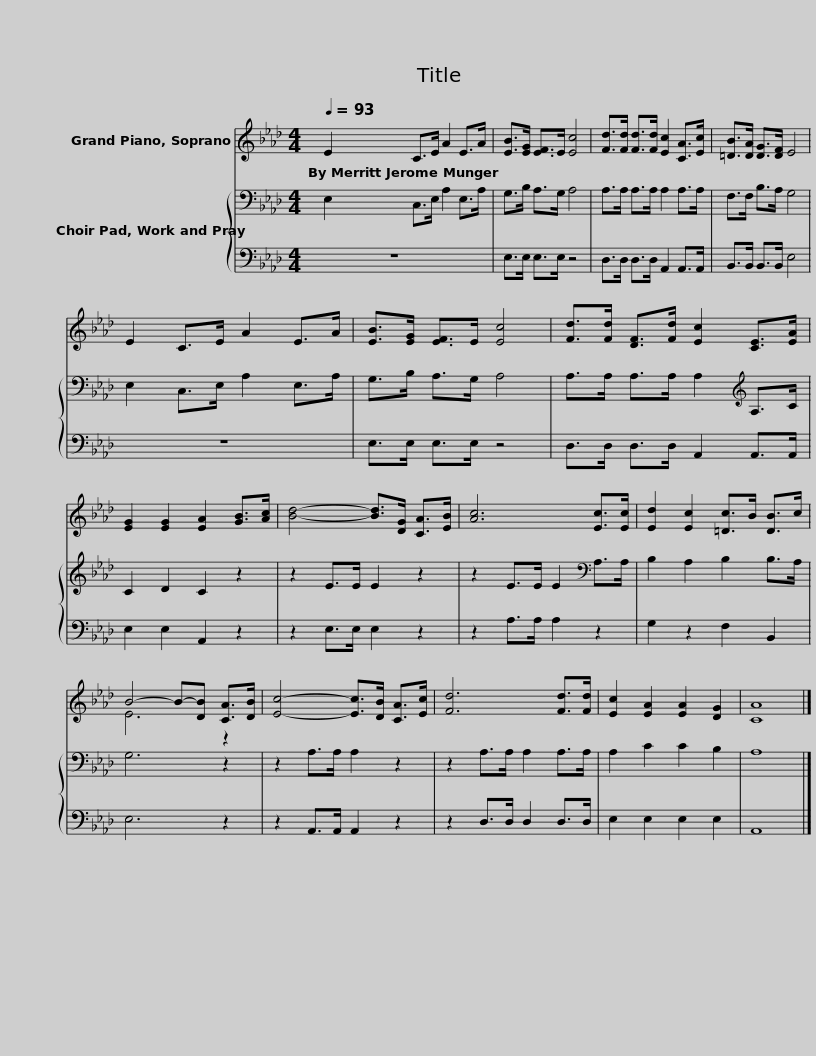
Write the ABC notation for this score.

X:1
%%score ( 1 2 ) { 3 | 4 }
L:1/8
Q:1/4=93
M:4/4
I:linebreak $
K:Ab
V:1 treble
V:2 treble
V:3 bass
V:4 bass
V:1
 E2 C>E A2 E>A | [EB]>[EG] [EF]>E [Ec]4 | [Fd]>[Fd] [Fd]>[Fd] [Ec]2 [CA]>[Ec] | [=DB]>[DA] [DG]>[DF] E4 |$ E2 C>E A2 E>A | %5
 [EB]>[EG] [EF]>E [Ec]4 | [Fd]>[Fd] [DF]>[Fd] [Ec]2 [CE]>[EA] | [EG]2 [EG]2 [EA]2 [GB]>[Ac] | [Bd]4- [Bd]>[DG] [CA]>[EB] |$ [Ac]6 [Ec]>[Ec] | %10
 [Ed]2 [Ec]2 [=Dc]>B [DB]>c | B4- B-[DB] [CA]>[DB] | [Ec]4- [Ec]>[DB] [CA]>[Ec] | [Fd]6 [Fd]>[Fd] |$ [Ec]2 [EA]2 [EA]2 [DG]2 | %15
 [CA]8 |] %16
V:2
 x8 | x8 | x8 | x8 |$ x8 | %5
 x8 | x8 | x8 | x8 |$ x8 | %10
 x8 | E6 z2 | x8 | x8 |$ x8 | %15
 x8 |] %16
V:3
 E,2 C,>E, A,2 E,>A, | G,>B, A,>G, A,4 | A,>A, A,>A, A,2 A,>A, | F,>F, B,>A, G,4 |$ E,2 C,>E, A,2 E,>A, | %5
 G,>B, A,>G, A,4 | A,>A, A,>A, A,2[K:treble] A,>C | C2 D2 C2 z2 | z2 E>E E2 z2 |$ z2 E>E E2[K:bass] A,>A, | %10
 B,2 A,2 B,2 B,>A, | G,6 z2 | z2 A,>A, A,2 z2 | z2 A,>A, A,2 A,>A, |$ A,2 C2 C2 B,2 | %15
 A,8 |] %16
V:4
 z8 | E,>E, E,>E, z4 | D,>D, D,>D, A,,2 A,,>A,, | B,,>B,, B,,>B,, E,4 |$ z8 | %5
 E,>E, E,>E, z4 | D,>D, D,>D, A,,2 A,,>A,, | E,2 E,2 A,,2 z2 | z2 E,>E, E,2 z2 |$ z2 A,>A, A,2 z2 | %10
 G,2 z2 F,2 B,,2 | E,6 z2 | z2 A,,>A,, A,,2 z2 | z2 D,>D, D,2 D,>D, |$ E,2 E,2 E,2 E,2 | %15
 A,,8 |] %16
